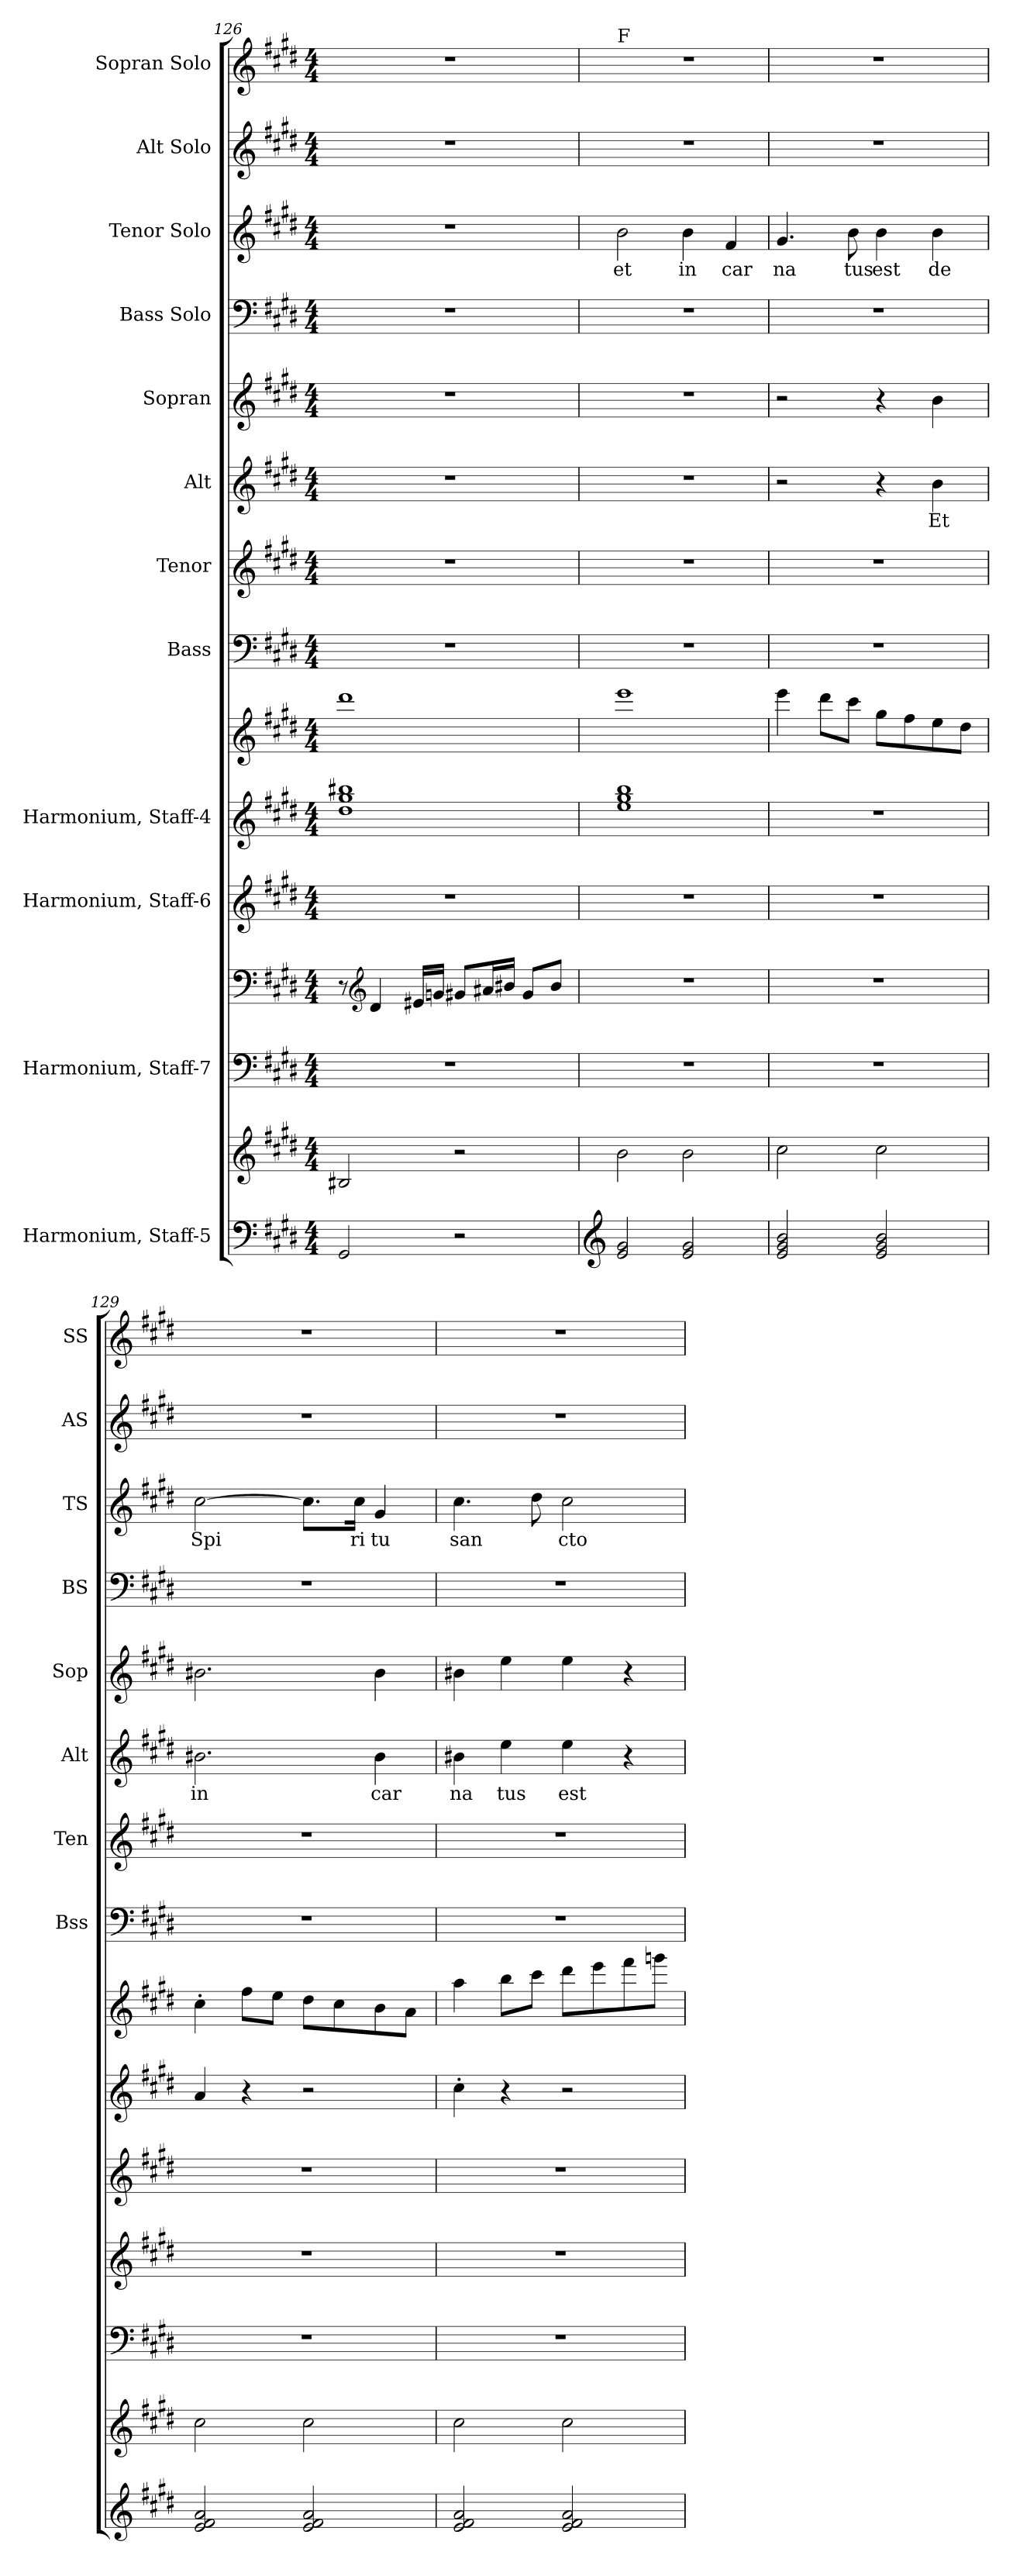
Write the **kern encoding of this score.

**kern	**kern	**kern	**kern	**kern	**kern	**kern	**kern	**kern	**kern	**text	**kern	**kern	**kern	**text	**kern	**kern
*part12	*part12	*part11	*part11	*part10	*part9	*part9	*part8	*part7	*part6	*part6	*part5	*part4	*part3	*part3	*part2	*part1
*staff15	*staff14	*staff13	*staff12	*staff11	*staff10	*staff9	*staff8	*staff7	*staff6	*staff6	*staff5	*staff4	*staff3	*staff3	*staff2	*staff1
*I"Harmonium, Staff-5	*	*I"Harmonium, Staff-7	*	*I"Harmonium, Staff-6	*I"Harmonium, Staff-4	*	*I"Bass	*I"Tenor	*I"Alt	*	*I"Sopran	*I"Bass Solo	*I"Tenor Solo	*	*I"Alt Solo	*I"Sopran Solo
*	*	*	*	*	*	*	*I'Bss	*I'Ten	*I'Alt	*	*I'Sop	*I'BS	*I'TS	*	*I'AS	*I'SS
*clefF4	*clefG2	*clefF4	*clefF4	*clefG2	*clefG2	*clefG2	*clefF4	*clefG2	*clefG2	*	*clefG2	*clefF4	*clefG2	*	*clefG2	*clefG2
*	*	*	*	*	*	*	*	*ITrd4c7	*ITrd2c3	*	*ITrd2c3	*	*ITrd4c7	*	*	*ITrd2c3
*k[f#c#g#d#]	*k[f#c#g#d#]	*k[f#c#g#d#]	*k[f#c#g#d#]	*k[f#c#g#d#]	*k[f#c#g#d#]	*k[f#c#g#d#]	*k[f#c#g#d#]	*k[f#c#g#]	*k[f#c#g#d#a#e#b#]	*	*k[f#c#g#d#a#e#b#]	*k[f#c#g#d#]	*k[f#c#g#]	*	*k[f#c#g#d#]	*k[f#c#g#d#a#e#b#]
*M4/4	*M4/4	*M4/4	*M4/4	*M4/4	*M4/4	*M4/4	*M4/4	*M4/4	*M4/4	*	*M4/4	*M4/4	*M4/4	*	*M4/4	*M4/4
=126	=126	=126	=126	=126	=126	=126	=126	=126	=126	=126	=126	=126	=126	=126	=126	=126
2GG#/	2B#X/	1r	8r	1r	1dd# 1gg# 1bb#X	1ddd#	1r	1r	1r	.	1r	1r	1r	.	1r	1r
*	*	*	*clefG2	*	*	*	*	*	*	*	*	*	*	*	*	*
.	.	.	4d#/	.	.	.	.	.	.	.	.	.	.	.	.	.
.	.	.	16e#X/LL	.	.	.	.	.	.	.	.	.	.	.	.	.
.	.	.	16gn/JJ	.	.	.	.	.	.	.	.	.	.	.	.	.
2r	2r	.	8g#X/L	.	.	.	.	.	.	.	.	.	.	.	.	.
.	.	.	16a#X/L	.	.	.	.	.	.	.	.	.	.	.	.	.
.	.	.	16b#X/JJ	.	.	.	.	.	.	.	.	.	.	.	.	.
.	.	.	8g#/L	.	.	.	.	.	.	.	.	.	.	.	.	.
.	.	.	8b#/J	.	.	.	.	.	.	.	.	.	.	.	.	.
=127	=127	=127	=127	=127	=127	=127	=127	=127	=127	=127	=127	=127	=127	=127	=127	=127
*clefG2	*	*	*	*	*	*	*	*	*	*	*	*	*	*	*	*
!	!	!	!	!	!	!	!	!	!	!	!	!	!	!	!	!LO:TX:a:t=F
2e/ 2g#/	2b\	1r	1r	1r	1ee 1gg# 1bb	1eee	1r	1r	1r	.	1r	1r	2e\	et	1r	1r
2e/ 2g#/	2b\	.	.	.	.	.	.	.	.	.	.	.	4e\	in	.	.
.	.	.	.	.	.	.	.	.	.	.	.	.	4B/	car	.	.
=128	=128	=128	=128	=128	=128	=128	=128	=128	=128	=128	=128	=128	=128	=128	=128	=128
2e/ 2g#/ 2b/	2cc#\	1r	1r	1r	1r	4eee\	1r	1r	2r	.	2r	1r	4.c#/	na	1r	1r
.	.	.	.	.	.	8ddd#\L	.	.	.	.	.	.	.	.	.	.
.	.	.	.	.	.	8ccc#\J	.	.	.	.	.	.	8e\	tus	.	.
2e/ 2g#/ 2b/	2cc#\	.	.	.	.	8gg#\L	.	.	4r	.	4r	.	4e\	est	.	.
.	.	.	.	.	.	8ff#\	.	.	.	.	.	.	.	.	.	.
.	.	.	.	.	.	8ee\	.	.	4g#\	Et	4g#\	.	4e\	de	.	.
.	.	.	.	.	.	8dd#\J	.	.	.	.	.	.	.	.	.	.
=129	=129	=129	=129	=129	=129	=129	=129	=129	=129	=129	=129	=129	=129	=129	=129	=129
2e/ 2f#/ 2a/	2cc#\	1r	1r	1r	4a/	4cc#'\	1r	1r	2.g##X\	in	2.g##X\	1r	[2f#\	Spi	1r	1r
.	.	.	.	.	4r	8ff#\L	.	.	.	.	.	.	.	.	.	.
.	.	.	.	.	.	8ee\J	.	.	.	.	.	.	.	.	.	.
2e/ 2f#/ 2a/	2cc#\	.	.	.	2r	8dd#\L	.	.	.	.	.	.	8.f#\L]	.	.	.
.	.	.	.	.	.	8cc#\	.	.	.	.	.	.	.	.	.	.
.	.	.	.	.	.	.	.	.	.	.	.	.	16f#\Jk	ri	.	.
.	.	.	.	.	.	8b\	.	.	4g##\	car	4g##\	.	4c#/	tu	.	.
.	.	.	.	.	.	8a\J	.	.	.	.	.	.	.	.	.	.
=130	=130	=130	=130	=130	=130	=130	=130	=130	=130	=130	=130	=130	=130	=130	=130	=130
2e/ 2f#/ 2a/	2cc#\	1r	1r	1r	4cc#'\	4aa\	1r	1r	4g##X\	na	4g##X\	1r	4.f#\	san	1r	1r
.	.	.	.	.	4r	8bb\L	.	.	4cc#\	tus	4cc#\	.	.	.	.	.
.	.	.	.	.	.	8ccc#\J	.	.	.	.	.	.	8g#\	.	.	.
2e/ 2f#/ 2a/	2cc#\	.	.	.	2r	8ddd#\L	.	.	4cc#\	est	4cc#\	.	2f#\	cto	.	.
.	.	.	.	.	.	8eee\	.	.	.	.	.	.	.	.	.	.
.	.	.	.	.	.	8fff#\	.	.	4r	.	4r	.	.	.	.	.
.	.	.	.	.	.	8gggn\J	.	.	.	.	.	.	.	.	.	.
=	=	=	=	=	=	=	=	=	=	=	=	=	=	=	=	=
*-	*-	*-	*-	*-	*-	*-	*-	*-	*-	*-	*-	*-	*-	*-	*-	*-
